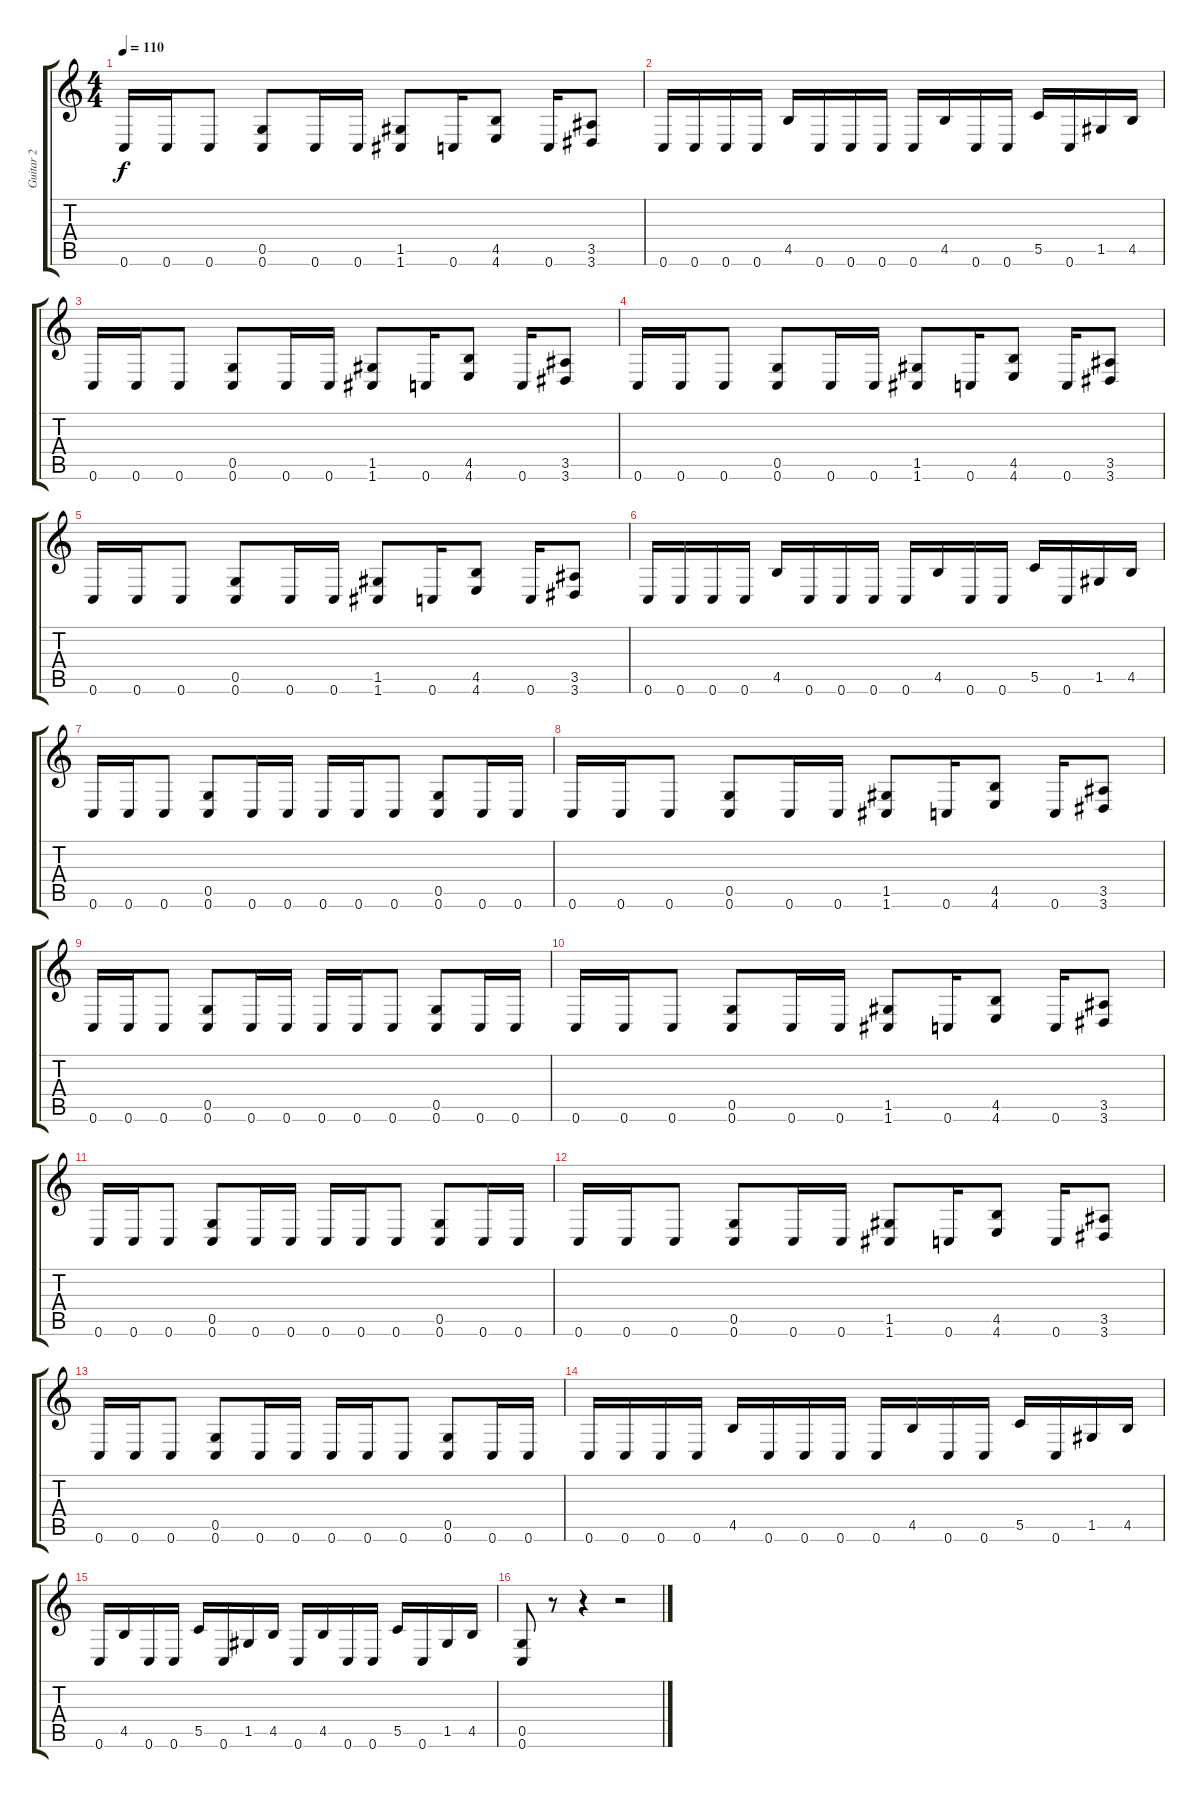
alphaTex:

\track ("Guitar 2" "Guitar 2") {instrument distortionguitar}
\staff {score tabs}
\tuning (D4 A3 F3 C3 G2 C2) {hide}
\ts (4 4)
\tempo 110
\clef g2
\ks c
0.6.16{dy f} 0.6.16 0.6.8 (0.5 0.6).8 0.6.16 0.6.16 (1.5 1.6).8 0.6.16 (4.5 4.6).8 0.6.16 (3.5 3.6).8 |
0.6.16 0.6.16 0.6.16 0.6.16 4.5.16 0.6.16 0.6.16 0.6.16 0.6.16 4.5.16 0.6.16 0.6.16 5.5.16 0.6.16 1.5.16 4.5.16 |
0.6.16 0.6.16 0.6.8 (0.5 0.6).8 0.6.16 0.6.16 (1.5 1.6).8 0.6.16 (4.5 4.6).8 0.6.16 (3.5 3.6).8 |
0.6.16 0.6.16 0.6.8 (0.5 0.6).8 0.6.16 0.6.16 (1.5 1.6).8 0.6.16 (4.5 4.6).8 0.6.16 (3.5 3.6).8 |
0.6.16 0.6.16 0.6.8 (0.5 0.6).8 0.6.16 0.6.16 (1.5 1.6).8 0.6.16 (4.5 4.6).8 0.6.16 (3.5 3.6).8 |
0.6.16 0.6.16 0.6.16 0.6.16 4.5.16 0.6.16 0.6.16 0.6.16 0.6.16 4.5.16 0.6.16 0.6.16 5.5.16 0.6.16 1.5.16 4.5.16 |
0.6.16 0.6.16 0.6.8 (0.5 0.6).8 0.6.16 0.6.16 0.6.16 0.6.16 0.6.8 (0.5 0.6).8 0.6.16 0.6.16 |
0.6.16 0.6.16 0.6.8 (0.5 0.6).8 0.6.16 0.6.16 (1.5 1.6).8 0.6.16 (4.5 4.6).8 0.6.16 (3.5 3.6).8 |
0.6.16 0.6.16 0.6.8 (0.5 0.6).8 0.6.16 0.6.16 0.6.16 0.6.16 0.6.8 (0.5 0.6).8 0.6.16 0.6.16 |
0.6.16 0.6.16 0.6.8 (0.5 0.6).8 0.6.16 0.6.16 (1.5 1.6).8 0.6.16 (4.5 4.6).8 0.6.16 (3.5 3.6).8 |
0.6.16 0.6.16 0.6.8 (0.5 0.6).8 0.6.16 0.6.16 0.6.16 0.6.16 0.6.8 (0.5 0.6).8 0.6.16 0.6.16 |
0.6.16 0.6.16 0.6.8 (0.5 0.6).8 0.6.16 0.6.16 (1.5 1.6).8 0.6.16 (4.5 4.6).8 0.6.16 (3.5 3.6).8 |
0.6.16 0.6.16 0.6.8 (0.5 0.6).8 0.6.16 0.6.16 0.6.16 0.6.16 0.6.8 (0.5 0.6).8 0.6.16 0.6.16 |
0.6.16 0.6.16 0.6.16 0.6.16 4.5.16 0.6.16 0.6.16 0.6.16 0.6.16 4.5.16 0.6.16 0.6.16 5.5.16 0.6.16 1.5.16 4.5.16 |
0.6.16 4.5.16 0.6.16 0.6.16 5.5.16 0.6.16 1.5.16 4.5.16 0.6.16 4.5.16 0.6.16 0.6.16 5.5.16 0.6.16 1.5.16 4.5.16 |
(0.5 0.6).8 r.8 r.4 r.2
